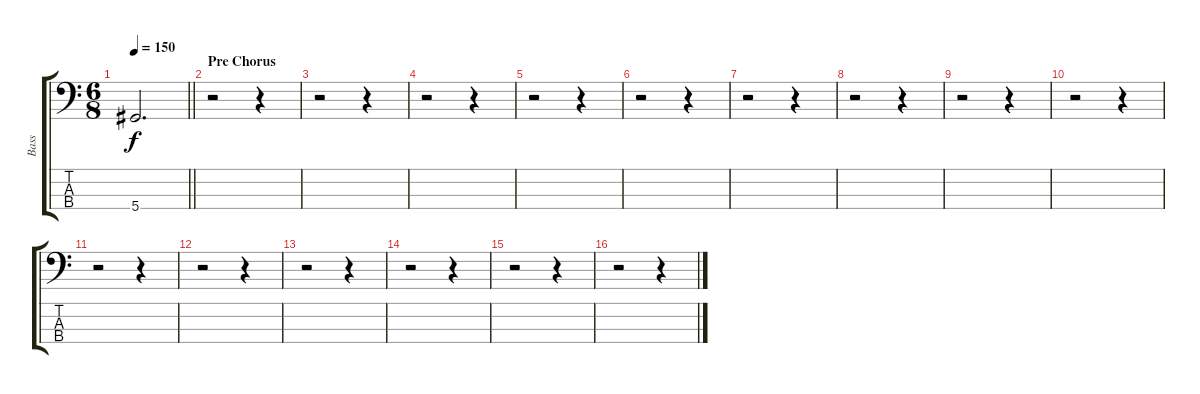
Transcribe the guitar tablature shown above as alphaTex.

\track ("Bass" "Bass") {instrument electricbassfinger}
\staff {score tabs}
\tuning (Gb2 Db2 Ab1 Eb1) {hide}
\ts (6 8)
\tempo 150
\clef f4
\barLineRight lightlight
\ks c
5.4.2{d dy f} |
\section ("" "Pre Chorus")
r.2 r.4 |
r.2 r.4 |
r.2 r.4 |
r.2 r.4 |
r.2 r.4 |
r.2 r.4 |
r.2 r.4 |
r.2 r.4 |
r.2 r.4 |
r.2 r.4 |
r.2 r.4 |
r.2 r.4 |
r.2 r.4 |
r.2 r.4 |
r.2 r.4
